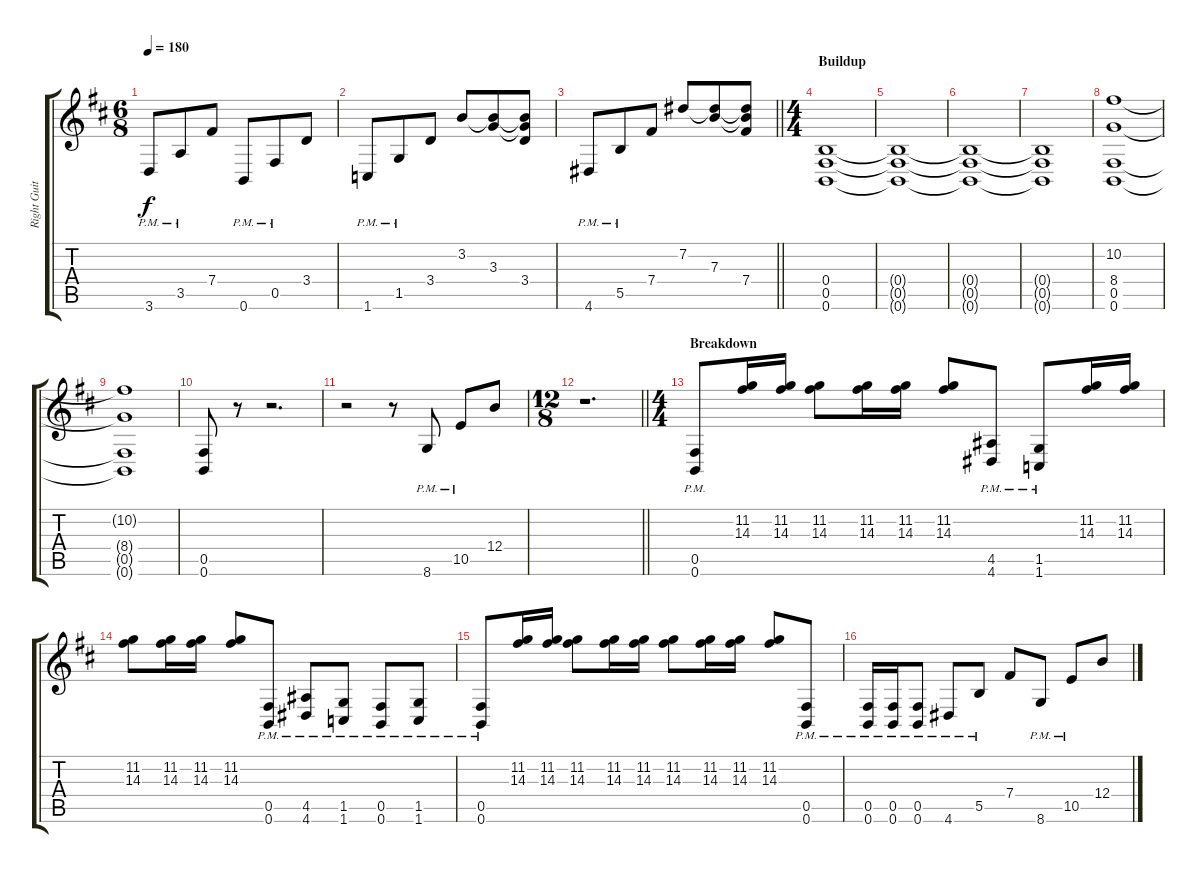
\track ("Right Guitar" "Right Guit") {instrument distortionguitar}
\staff {score tabs}
\tuning (Db4 Ab3 E3 B2 Gb2 B1) {hide}
\ts (6 8)
\tempo 180
\clef g2
\ks d
3.6{pm}.8{dy f} 3.5{pm}.8 7.4.8 0.6{pm}.8 0.5{pm}.8 3.4.8 |
1.6{pm}.8 1.5{pm}.8 3.4.8 3.2.8 (3.2{t} 3.3).8 (3.2{t} 3.3{t} 3.4).8 |
\barLineRight lightlight
4.6{pm}.8 5.5{pm}.8 7.4.8 7.2.8 (7.2{t} 7.3).8 (7.2{t} 7.3{t} 7.4).8 |
\ts (4 4)
\section ("" "Buildup")
(0.4 0.5 0.6).1 |
(0.4{t} 0.5{t} 0.6{t}).1 |
(0.4{t} 0.5{t} 0.6{t}).1 |
(0.4{t} 0.5{t} 0.6{t}).1 |
(10.2 8.4 0.5 0.6).1 |
(10.2{t} 8.4{t} 0.5{t} 0.6{t}).1 |
(0.5 0.6).8 r.8 r.2{d} |
r.2 r.8 8.6{pm}.8 10.5{pm}.8 12.4.8 |
\ts (12 8)
\barLineRight lightlight
r.1{d} |
\ts (4 4)
\section ("" "Breakdown")
(0.5{pm} 0.6{pm}).8 (11.2 14.3).16 (11.2 14.3).16 (11.2 14.3).8 (11.2 14.3).16 (11.2 14.3).16 (11.2 14.3).8 (4.5{pm} 4.6{pm}).8 (1.5{pm} 1.6{pm}).8 (11.2 14.3).16 (11.2 14.3).16 |
(11.2 14.3).8 (11.2 14.3).16 (11.2 14.3).16 (11.2 14.3).8 (0.5{pm} 0.6{pm}).8 (4.5{pm} 4.6{pm}).8 (1.5{pm} 1.6{pm}).8 (0.5{pm} 0.6{pm}).8 (1.5{pm} 1.6{pm}).8 |
(0.5{pm} 0.6{pm}).8 (11.2 14.3).16 (11.2 14.3).16 (11.2 14.3).8 (11.2 14.3).16 (11.2 14.3).16 (11.2 14.3).8 (11.2 14.3).16 (11.2 14.3).16 (11.2 14.3).8 (0.5{pm} 0.6{pm}).8 |
(0.5{pm} 0.6{pm}).16 (0.5{pm} 0.6{pm}).16 (0.5{pm} 0.6{pm}).8 4.6{pm}.8 5.5{pm}.8 7.4.8 8.6{pm}.8 10.5{pm}.8 12.4.8
